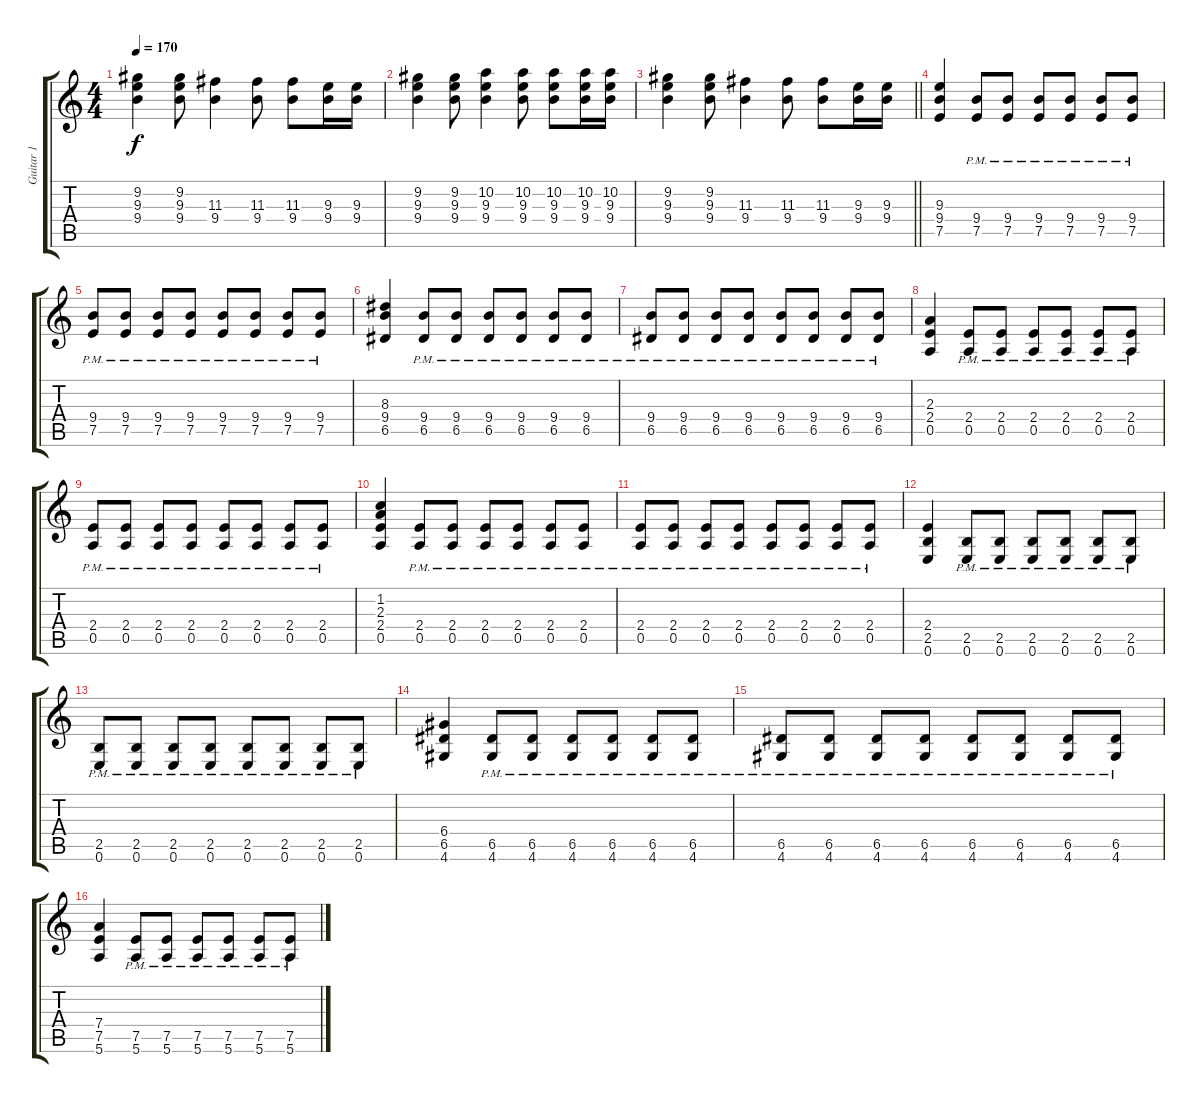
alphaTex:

\track ("Guitar 1" "Guitar 1") {instrument overdrivenguitar}
\staff {score tabs}
\tuning (E4 B3 G3 D3 A2 E2) {hide}
\ts (4 4)
\tempo 170
\clef g2
\ks c
(9.2 9.3 9.4).4{dy f} (9.2 9.3 9.4).8 (11.3 9.4).4 (11.3 9.4).8 (11.3 9.4).8 (9.3 9.4).16 (9.3 9.4).16 |
(9.2 9.3 9.4).4 (9.2 9.3 9.4).8 (10.2 9.3 9.4).4 (10.2 9.3 9.4).8 (10.2 9.3 9.4).8 (10.2 9.3 9.4).16 (10.2 9.3 9.4).16 |
\barLineRight lightlight
(9.2 9.3 9.4).4 (9.2 9.3 9.4).8 (11.3 9.4).4 (11.3 9.4).8 (11.3 9.4).8 (9.3 9.4).16 (9.3 9.4).16 |
(9.3 9.4 7.5).4 (9.4{pm} 7.5{pm}).8 (9.4{pm} 7.5{pm}).8 (9.4{pm} 7.5{pm}).8 (9.4{pm} 7.5{pm}).8 (9.4{pm} 7.5{pm}).8 (9.4{pm} 7.5{pm}).8 |
(9.4{pm} 7.5{pm}).8 (9.4{pm} 7.5{pm}).8 (9.4{pm} 7.5{pm}).8 (9.4{pm} 7.5{pm}).8 (9.4{pm} 7.5{pm}).8 (9.4{pm} 7.5{pm}).8 (9.4{pm} 7.5{pm}).8 (9.4{pm} 7.5{pm}).8 |
(8.3 9.4 6.5).4 (9.4{pm} 6.5{pm}).8 (9.4{pm} 6.5{pm}).8 (9.4{pm} 6.5{pm}).8 (9.4{pm} 6.5{pm}).8 (9.4{pm} 6.5{pm}).8 (9.4{pm} 6.5{pm}).8 |
(9.4{pm} 6.5{pm}).8 (9.4{pm} 6.5{pm}).8 (9.4{pm} 6.5{pm}).8 (9.4{pm} 6.5{pm}).8 (9.4{pm} 6.5{pm}).8 (9.4{pm} 6.5{pm}).8 (9.4{pm} 6.5{pm}).8 (9.4{pm} 6.5{pm}).8 |
(2.3 2.4 0.5).4 (2.4{pm} 0.5{pm}).8 (2.4{pm} 0.5{pm}).8 (2.4{pm} 0.5{pm}).8 (2.4{pm} 0.5{pm}).8 (2.4{pm} 0.5{pm}).8 (2.4{pm} 0.5{pm}).8 |
(2.4{pm} 0.5{pm}).8 (2.4{pm} 0.5{pm}).8 (2.4{pm} 0.5{pm}).8 (2.4{pm} 0.5{pm}).8 (2.4{pm} 0.5{pm}).8 (2.4{pm} 0.5{pm}).8 (2.4{pm} 0.5{pm}).8 (2.4{pm} 0.5{pm}).8 |
(1.2 2.3 2.4 0.5).4 (2.4{pm} 0.5{pm}).8 (2.4{pm} 0.5{pm}).8 (2.4{pm} 0.5{pm}).8 (2.4{pm} 0.5{pm}).8 (2.4{pm} 0.5{pm}).8 (2.4{pm} 0.5{pm}).8 |
(2.4{pm} 0.5{pm}).8 (2.4{pm} 0.5{pm}).8 (2.4{pm} 0.5{pm}).8 (2.4{pm} 0.5{pm}).8 (2.4{pm} 0.5{pm}).8 (2.4{pm} 0.5{pm}).8 (2.4{pm} 0.5{pm}).8 (2.4{pm} 0.5{pm}).8 |
(2.4 2.5 0.6).4 (2.5{pm} 0.6{pm}).8 (2.5{pm} 0.6{pm}).8 (2.5{pm} 0.6{pm}).8 (2.5{pm} 0.6{pm}).8 (2.5{pm} 0.6{pm}).8 (2.5{pm} 0.6{pm}).8 |
(2.5{pm} 0.6{pm}).8 (2.5{pm} 0.6{pm}).8 (2.5{pm} 0.6{pm}).8 (2.5{pm} 0.6{pm}).8 (2.5{pm} 0.6{pm}).8 (2.5{pm} 0.6{pm}).8 (2.5{pm} 0.6{pm}).8 (2.5{pm} 0.6{pm}).8 |
(6.4 6.5 4.6).4 (6.5{pm} 4.6{pm}).8 (6.5{pm} 4.6{pm}).8 (6.5{pm} 4.6{pm}).8 (6.5{pm} 4.6{pm}).8 (6.5{pm} 4.6{pm}).8 (6.5{pm} 4.6{pm}).8 |
(6.5{pm} 4.6{pm}).8 (6.5{pm} 4.6{pm}).8 (6.5{pm} 4.6{pm}).8 (6.5{pm} 4.6{pm}).8 (6.5{pm} 4.6{pm}).8 (6.5{pm} 4.6{pm}).8 (6.5{pm} 4.6{pm}).8 (6.5{pm} 4.6{pm}).8 |
(7.4 7.5 5.6).4 (7.5{pm} 5.6{pm}).8 (7.5{pm} 5.6{pm}).8 (7.5{pm} 5.6{pm}).8 (7.5{pm} 5.6{pm}).8 (7.5{pm} 5.6{pm}).8 (7.5{pm} 5.6{pm}).8
